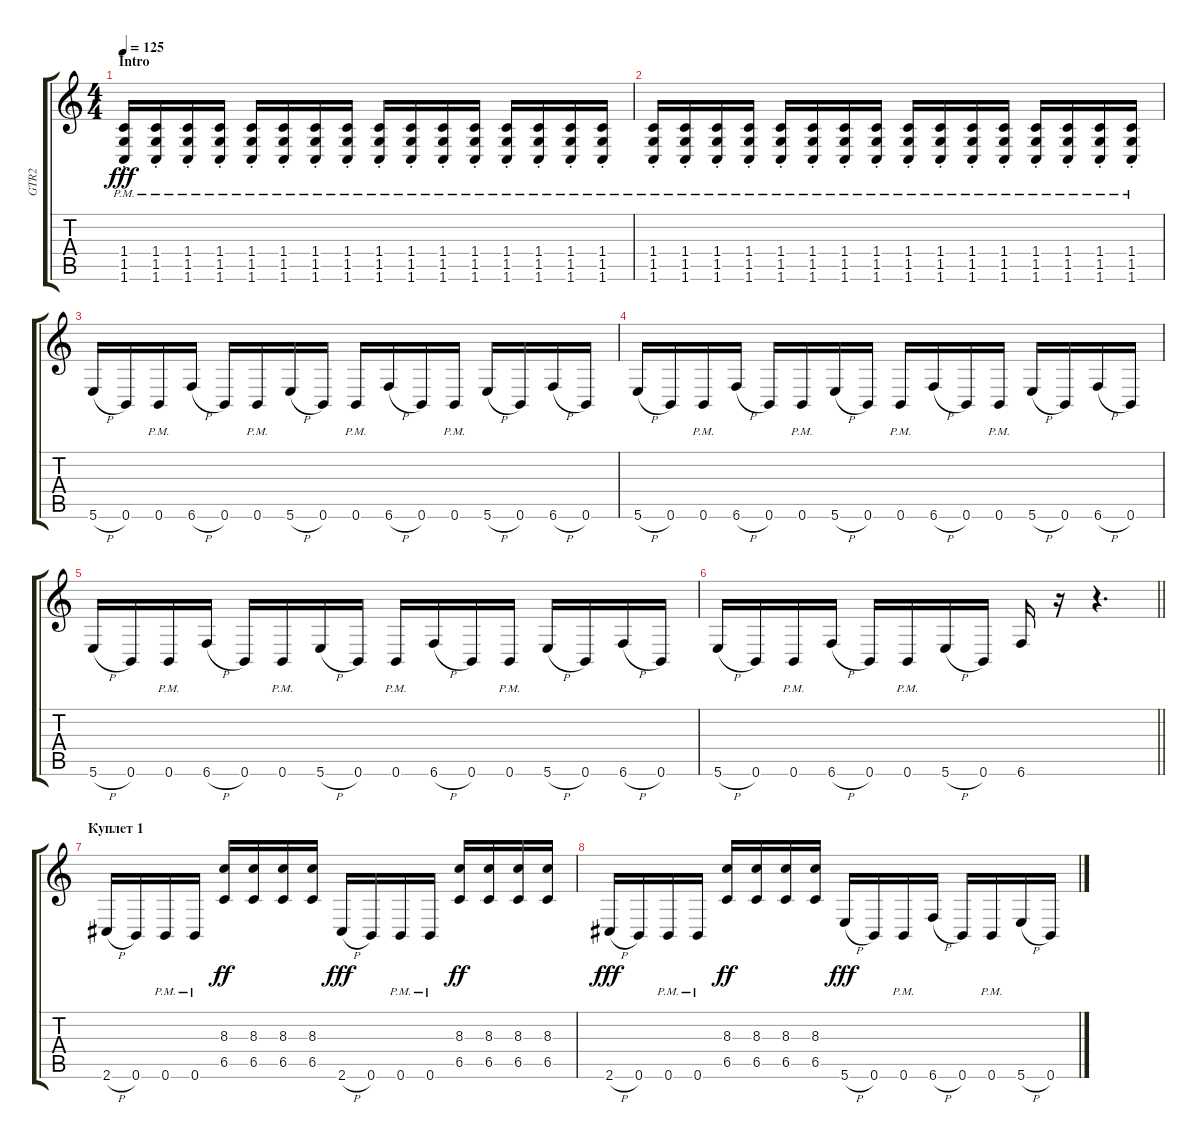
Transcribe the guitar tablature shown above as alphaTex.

\track ("GTR2" "GTR2") {instrument distortionguitar}
\staff {score tabs}
\tuning (Db4 Ab3 E3 B2 Gb2 B1) {hide}
\ts (4 4)
\section ("" "Intro")
\tempo 125
\clef g2
\ks c
(1.4{pm st} 1.5{pm st} 1.6{pm st}).16{dy fff instrument distortionguitar} (1.4{pm st} 1.5{pm st} 1.6{pm st}).16 (1.4{pm st} 1.5{pm st} 1.6{pm st}).16 (1.4{pm st} 1.5{pm st} 1.6{pm st}).16 (1.4{pm st} 1.5{pm st} 1.6{pm st}).16 (1.4{pm st} 1.5{pm st} 1.6{pm st}).16 (1.4{pm st} 1.5{pm st} 1.6{pm st}).16 (1.4{pm st} 1.5{pm st} 1.6{pm st}).16 (1.4{pm st} 1.5{pm st} 1.6{pm st}).16 (1.4{pm st} 1.5{pm st} 1.6{pm st}).16 (1.4{pm st} 1.5{pm st} 1.6{pm st}).16 (1.4{pm st} 1.5{pm st} 1.6{pm st}).16 (1.4{pm st} 1.5{pm st} 1.6{pm st}).16 (1.4{pm st} 1.5{pm st} 1.6{pm st}).16 (1.4{pm st} 1.5{pm st} 1.6{pm st}).16 (1.4{pm st} 1.5{pm st} 1.6{pm st}).16 |
(1.4{pm st} 1.5{pm st} 1.6{pm st}).16 (1.4{pm st} 1.5{pm st} 1.6{pm st}).16 (1.4{pm st} 1.5{pm st} 1.6{pm st}).16 (1.4{pm st} 1.5{pm st} 1.6{pm st}).16 (1.4{pm st} 1.5{pm st} 1.6{pm st}).16 (1.4{pm st} 1.5{pm st} 1.6{pm st}).16 (1.4{pm st} 1.5{pm st} 1.6{pm st}).16 (1.4{pm st} 1.5{pm st} 1.6{pm st}).16 (1.4{pm st} 1.5{pm st} 1.6{pm st}).16 (1.4{pm st} 1.5{pm st} 1.6{pm st}).16 (1.4{pm st} 1.5{pm st} 1.6{pm st}).16 (1.4{pm st} 1.5{pm st} 1.6{pm st}).16 (1.4{pm st} 1.5{pm st} 1.6{pm st}).16 (1.4{pm st} 1.5{pm st} 1.6{pm st}).16 (1.4{pm st} 1.5{pm st} 1.6{pm st}).16 (1.4{pm st} 1.5{pm st} 1.6{pm st}).16 |
5.6{h}.16 0.6.16 0.6{pm}.16 6.6{h}.16 0.6.16 0.6{pm}.16 5.6{h}.16 0.6.16 0.6{pm}.16 6.6{h}.16 0.6.16 0.6{pm}.16 5.6{h}.16 0.6.16 6.6{h}.16 0.6.16 |
5.6{h}.16 0.6.16 0.6{pm}.16 6.6{h}.16 0.6.16 0.6{pm}.16 5.6{h}.16 0.6.16 0.6{pm}.16 6.6{h}.16 0.6.16 0.6{pm}.16 5.6{h}.16 0.6.16 6.6{h}.16 0.6.16 |
5.6{h}.16 0.6.16 0.6{pm}.16 6.6{h}.16 0.6.16 0.6{pm}.16 5.6{h}.16 0.6.16 0.6{pm}.16 6.6{h}.16 0.6.16 0.6{pm}.16 5.6{h}.16 0.6.16 6.6{h}.16 0.6.16 |
\barLineRight lightlight
5.6{h}.16 0.6.16 0.6{pm}.16 6.6{h}.16 0.6.16 0.6{pm}.16 5.6{h}.16 0.6.16 6.6.16 r.16 r.4{d} |
\section ("" "Куплет 1")
2.6{h}.16 0.6.16 0.6{pm}.16 0.6{pm}.16 (8.3 6.5).16{dy ff} (8.3 6.5).16 (8.3 6.5).16 (8.3 6.5).16 2.6{h}.16{dy fff} 0.6.16 0.6{pm}.16 0.6{pm}.16 (8.3 6.5).16{dy ff} (8.3 6.5).16 (8.3 6.5).16 (8.3 6.5).16 |
2.6{h}.16{dy fff} 0.6.16 0.6{pm}.16 0.6{pm}.16 (8.3 6.5).16{dy ff} (8.3 6.5).16 (8.3 6.5).16 (8.3 6.5).16 5.6{h}.16{dy fff} 0.6.16 0.6{pm}.16 6.6{h}.16 0.6.16 0.6{pm}.16 5.6{h}.16 0.6.16
